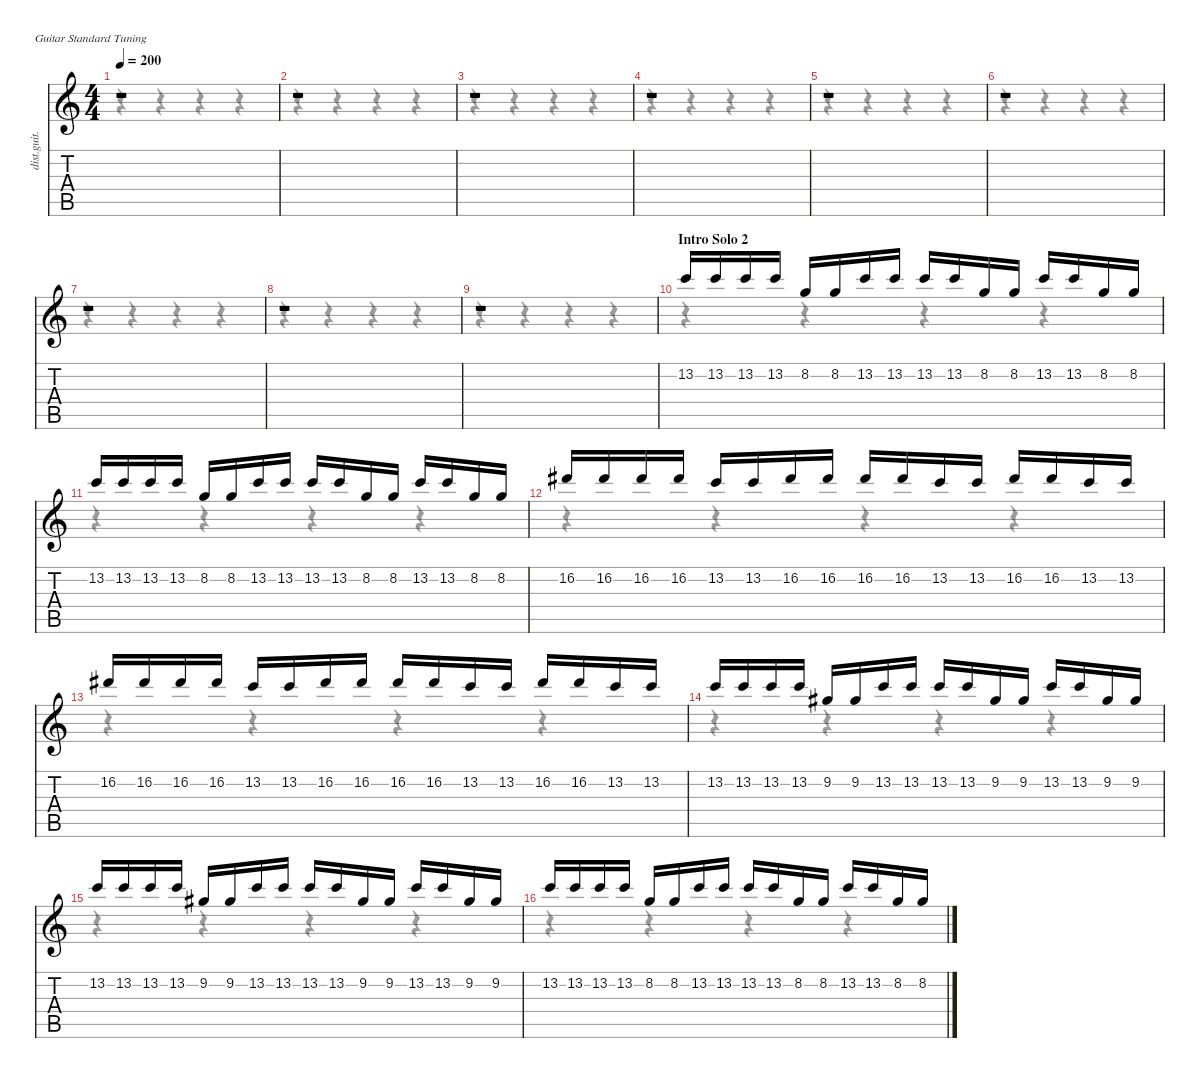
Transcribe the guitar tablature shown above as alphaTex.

\defaultSystemsLayout 4
\hideDynamics
\bracketExtendMode nobrackets
\otherSystemsTrackNameOrientation horizontal
\track ("Sam Totman (Lead Guitar)" "dist.guit.") {instrument distortionguitar}
\staff {score tabs}
\tuning (E4 B3 G3 D3 A2 E2)
\voice
\ts (4 4)
\tempo 200
\clef g2
\ks c
r.1{dy f beam Up} |
r.1{beam Up} |
r.1{beam Up} |
r.1{beam Up} |
r.1{beam Up} |
r.1{beam Up} |
r.1{beam Up} |
r.1{beam Up} |
r.1{beam Up} |
\section ("" "Intro Solo 2")
13.2.16{dy mf beam Up} 13.2.16{beam Up} 13.2.16{beam Up} 13.2.16{beam Up} 8.2.16{beam Up} 8.2.16{beam Up} 13.2.16{beam Up} 13.2.16{beam Up} 13.2.16{beam Up} 13.2.16{beam Up} 8.2.16{beam Up} 8.2.16{beam Up} 13.2.16{beam Up} 13.2.16{beam Up} 8.2.16{beam Up} 8.2.16{beam Up} |
13.2.16{beam Up} 13.2.16{beam Up} 13.2.16{beam Up} 13.2.16{beam Up} 8.2.16{beam Up} 8.2.16{beam Up} 13.2.16{beam Up} 13.2.16{beam Up} 13.2.16{beam Up} 13.2.16{beam Up} 8.2.16{beam Up} 8.2.16{beam Up} 13.2.16{beam Up} 13.2.16{beam Up} 8.2.16{beam Up} 8.2.16{beam Up} |
16.2{acc #}.16{beam Up} 16.2{acc #}.16{beam Up} 16.2{acc #}.16{beam Up} 16.2{acc #}.16{beam Up} 13.2.16{beam Up} 13.2.16{beam Up} 16.2{acc #}.16{beam Up} 16.2{acc #}.16{beam Up} 16.2{acc #}.16{beam Up} 16.2{acc #}.16{beam Up} 13.2.16{beam Up} 13.2.16{beam Up} 16.2{acc #}.16{beam Up} 16.2{acc #}.16{beam Up} 13.2.16{beam Up} 13.2.16{beam Up} |
16.2{acc #}.16{beam Up} 16.2{acc #}.16{beam Up} 16.2{acc #}.16{beam Up} 16.2{acc #}.16{beam Up} 13.2.16{beam Up} 13.2.16{beam Up} 16.2{acc #}.16{beam Up} 16.2{acc #}.16{beam Up} 16.2{acc #}.16{beam Up} 16.2{acc #}.16{beam Up} 13.2.16{beam Up} 13.2.16{beam Up} 16.2{acc #}.16{beam Up} 16.2{acc #}.16{beam Up} 13.2.16{beam Up} 13.2.16{beam Up} |
13.2.16{beam Up} 13.2.16{beam Up} 13.2.16{beam Up} 13.2.16{beam Up} 9.2{acc #}.16{beam Up} 9.2{acc #}.16{beam Up} 13.2.16{beam Up} 13.2.16{beam Up} 13.2.16{beam Up} 13.2.16{beam Up} 9.2{acc #}.16{beam Up} 9.2{acc #}.16{beam Up} 13.2.16{beam Up} 13.2.16{beam Up} 9.2{acc #}.16{beam Up} 9.2{acc #}.16{beam Up} |
13.2.16{beam Up} 13.2.16{beam Up} 13.2.16{beam Up} 13.2.16{beam Up} 9.2{acc #}.16{beam Up} 9.2{acc #}.16{beam Up} 13.2.16{beam Up} 13.2.16{beam Up} 13.2.16{beam Up} 13.2.16{beam Up} 9.2{acc #}.16{beam Up} 9.2{acc #}.16{beam Up} 13.2.16{beam Up} 13.2.16{beam Up} 9.2{acc #}.16{beam Up} 9.2{acc #}.16{beam Up} |
13.2.16{beam Up} 13.2.16{beam Up} 13.2.16{beam Up} 13.2.16{beam Up} 8.2.16{beam Up} 8.2.16{beam Up} 13.2.16{beam Up} 13.2.16{beam Up} 13.2.16{beam Up} 13.2.16{beam Up} 8.2.16{beam Up} 8.2.16{beam Up} 13.2.16{beam Up} 13.2.16{beam Up} 8.2.16{beam Up} 8.2.16{beam Up}
\voice
\clef g2
\ottava regular
\simile none
\ks c
r.4{dy mf beam Down} r.4{beam Down} r.4{beam Down} r.4{beam Down} |
r.4{beam Down} r.4{beam Down} r.4{beam Down} r.4{beam Down} |
r.4{beam Down} r.4{beam Down} r.4{beam Down} r.4{beam Down} |
r.4{beam Down} r.4{beam Down} r.4{beam Down} r.4{beam Down} |
r.4{beam Down} r.4{beam Down} r.4{beam Down} r.4{beam Down} |
r.4{beam Down} r.4{beam Down} r.4{beam Down} r.4{beam Down} |
r.4{beam Down} r.4{beam Down} r.4{beam Down} r.4{beam Down} |
r.4{beam Down} r.4{beam Down} r.4{beam Down} r.4{beam Down} |
r.4{beam Down} r.4{beam Down} r.4{beam Down} r.4{beam Down} |
r.4{beam Down} r.4{beam Down} r.4{beam Down} r.4{beam Down} |
r.4{beam Down} r.4{beam Down} r.4{beam Down} r.4{beam Down} |
r.4{beam Down} r.4{beam Down} r.4{beam Down} r.4{beam Down} |
r.4{beam Down} r.4{beam Down} r.4{beam Down} r.4{beam Down} |
r.4{beam Down} r.4{beam Down} r.4{beam Down} r.4{beam Down} |
r.4{beam Down} r.4{beam Down} r.4{beam Down} r.4{beam Down} |
r.4{beam Down} r.4{beam Down} r.4{beam Down} r.4{beam Down}
